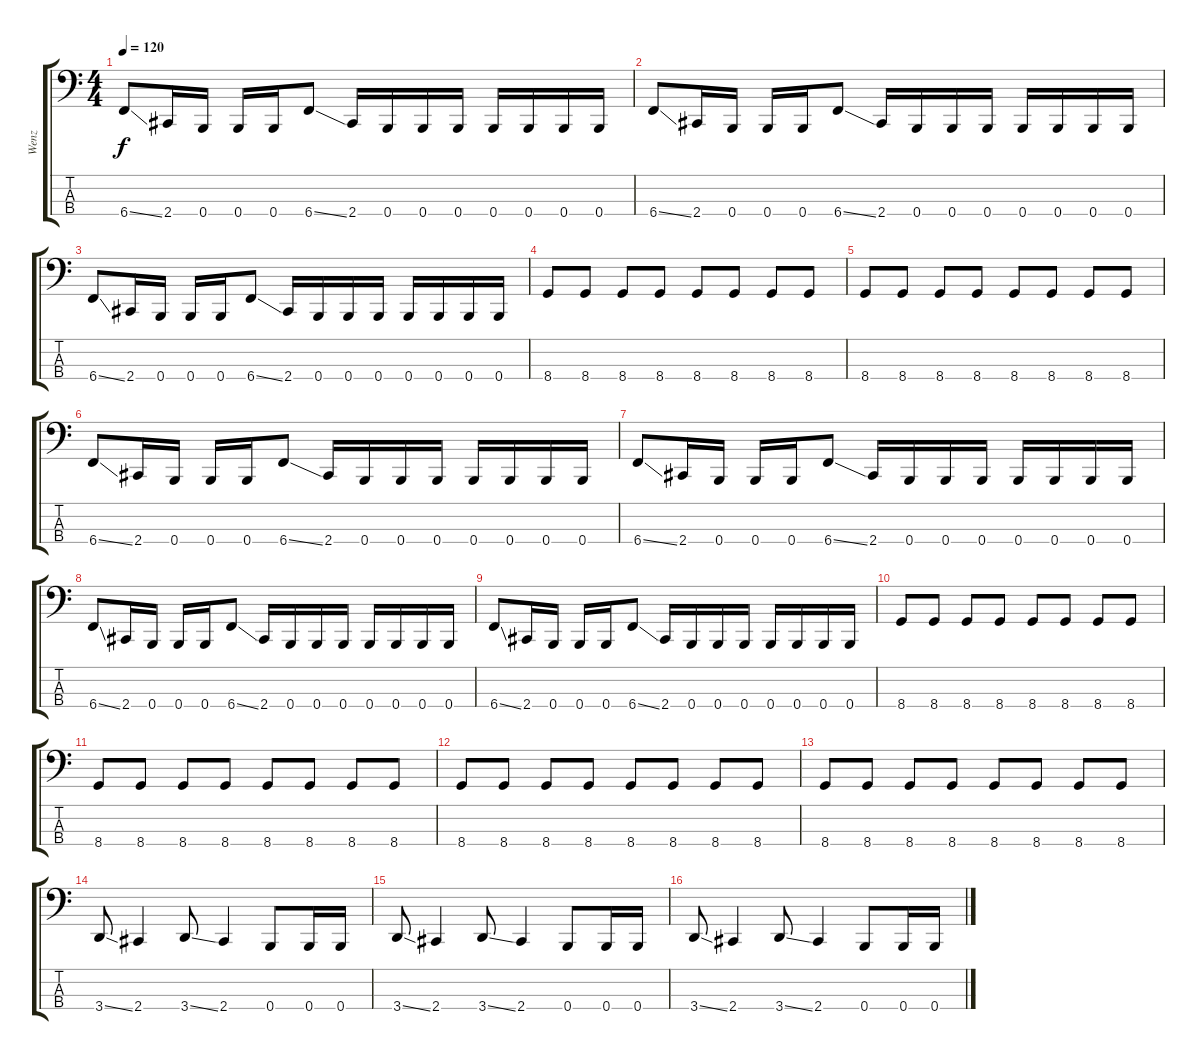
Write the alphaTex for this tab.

\track ("Wenz" "Wenz") {instrument electricbasspick}
\staff {score tabs}
\tuning (E2 B1 Gb1 B0) {hide}
\ts (4 4)
\tempo 120
\clef f4
\ks c
6.4{ss}.8{dy f} 2.4.16 0.4.16 0.4.16 0.4.16 6.4{ss}.8 2.4.16 0.4.16 0.4.16 0.4.16 0.4.16 0.4.16 0.4.16 0.4.16 |
6.4{ss}.8 2.4.16 0.4.16 0.4.16 0.4.16 6.4{ss}.8 2.4.16 0.4.16 0.4.16 0.4.16 0.4.16 0.4.16 0.4.16 0.4.16 |
6.4{ss}.8 2.4.16 0.4.16 0.4.16 0.4.16 6.4{ss}.8 2.4.16 0.4.16 0.4.16 0.4.16 0.4.16 0.4.16 0.4.16 0.4.16 |
8.4.8 8.4.8 8.4.8 8.4.8 8.4.8 8.4.8 8.4.8 8.4.8 |
8.4.8 8.4.8 8.4.8 8.4.8 8.4.8 8.4.8 8.4.8 8.4.8 |
6.4{ss}.8 2.4.16 0.4.16 0.4.16 0.4.16 6.4{ss}.8 2.4.16 0.4.16 0.4.16 0.4.16 0.4.16 0.4.16 0.4.16 0.4.16 |
6.4{ss}.8 2.4.16 0.4.16 0.4.16 0.4.16 6.4{ss}.8 2.4.16 0.4.16 0.4.16 0.4.16 0.4.16 0.4.16 0.4.16 0.4.16 |
6.4{ss}.8 2.4.16 0.4.16 0.4.16 0.4.16 6.4{ss}.8 2.4.16 0.4.16 0.4.16 0.4.16 0.4.16 0.4.16 0.4.16 0.4.16 |
6.4{ss}.8 2.4.16 0.4.16 0.4.16 0.4.16 6.4{ss}.8 2.4.16 0.4.16 0.4.16 0.4.16 0.4.16 0.4.16 0.4.16 0.4.16 |
8.4.8 8.4.8 8.4.8 8.4.8 8.4.8 8.4.8 8.4.8 8.4.8 |
8.4.8 8.4.8 8.4.8 8.4.8 8.4.8 8.4.8 8.4.8 8.4.8 |
8.4.8 8.4.8 8.4.8 8.4.8 8.4.8 8.4.8 8.4.8 8.4.8 |
8.4.8 8.4.8 8.4.8 8.4.8 8.4.8 8.4.8 8.4.8 8.4.8 |
3.4{ss}.8 2.4.4 3.4{ss}.8 2.4.4 0.4.8 0.4.16 0.4.16 |
3.4{ss}.8 2.4.4 3.4{ss}.8 2.4.4 0.4.8 0.4.16 0.4.16 |
3.4{ss}.8 2.4.4 3.4{ss}.8 2.4.4 0.4.8 0.4.16 0.4.16
